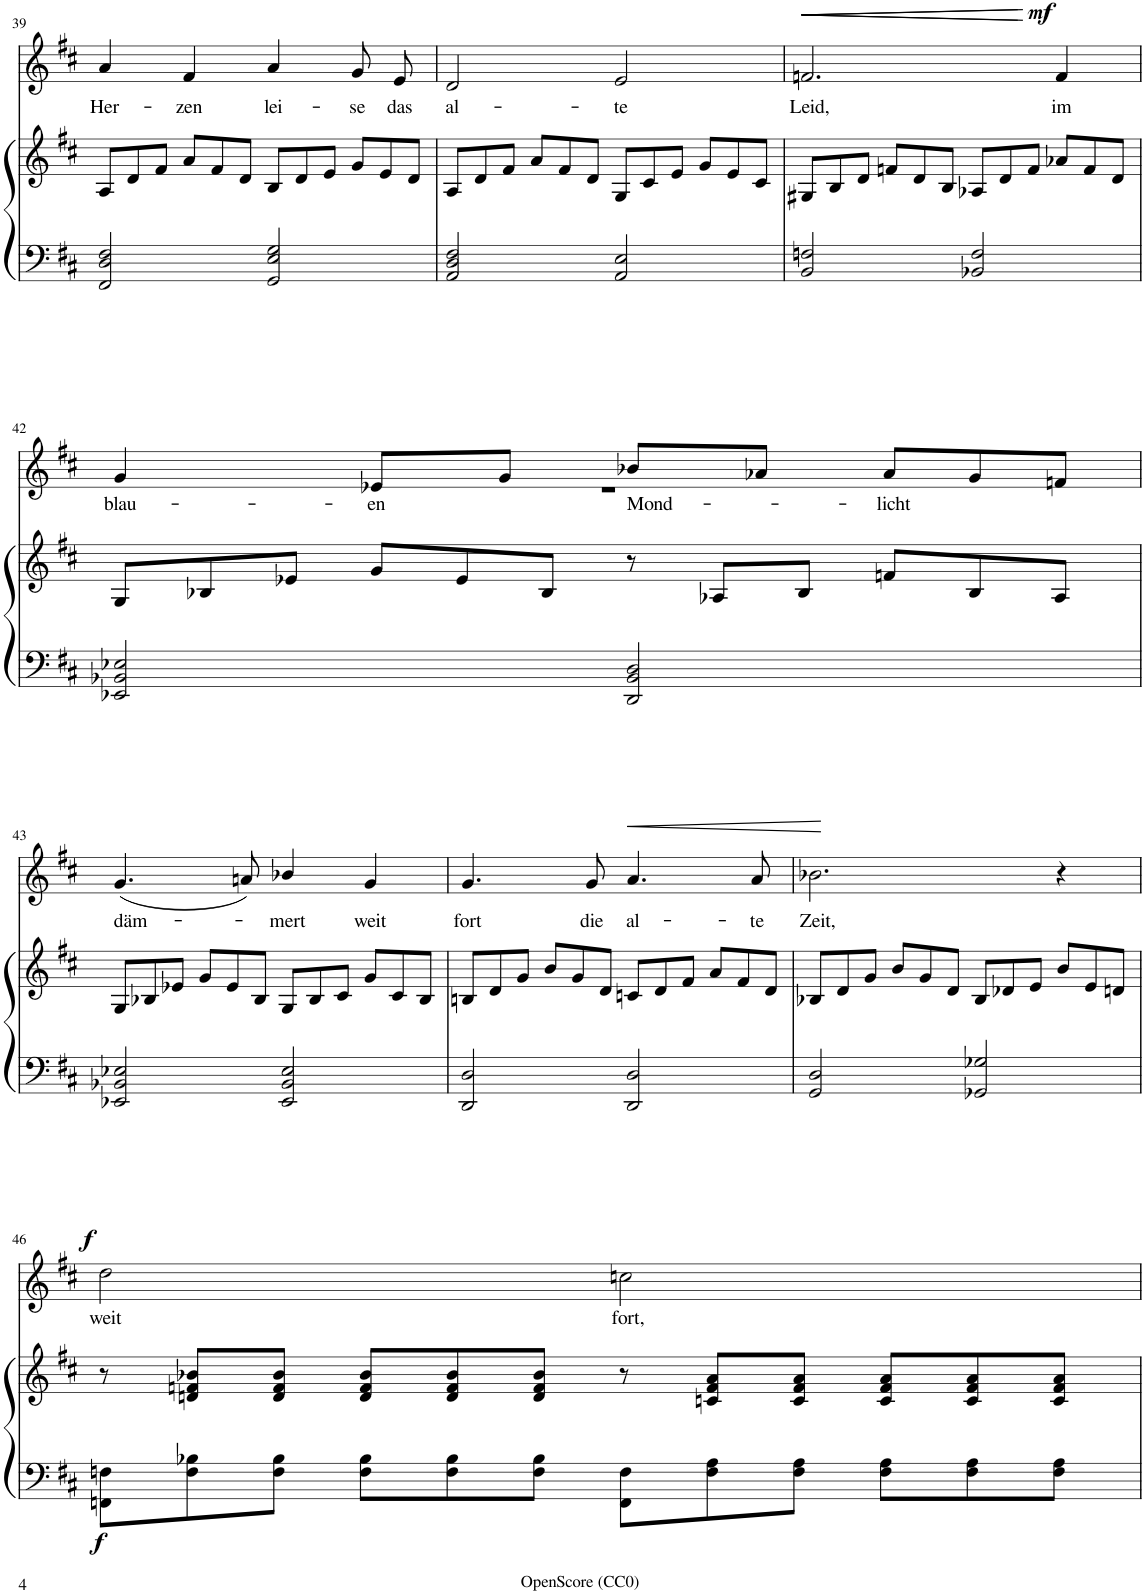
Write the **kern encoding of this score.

**kern	**kern	**dynam	**kern	**text	**dynam
*part2	*part2	*part2	*part1	*part1	*part1
*staff3	*staff2	*staff2/3	*staff1	*staff1	*staff1
*I"Pianoforte	*	*	*I"Gesang Voice	*	*
*I'Pno	*	*	*	*	*
!!LO:PB:g=z
*clefF4	*clefG2	*	*clefG2	*	*
*k[f#c#]	*k[f#c#]	*	*k[f#c#]	*	*
*M4/4	*M4/4	*	*M4/4	*	*
*	*Xbrackettup	*	*	*	*
=39	=39	=39	=39	=39	=39
!	!	!	!	!LO:LY:b	!
2FF#/ 2D/ 2F#/	12A/L	.	4a/	Her-	.
.	12d/	.	.	.	.
.	12f#/J	.	.	.	.
!	!	!	!	!LO:LY:b	!
.	12a/L	.	4f#/	-zen	.
.	12f#/	.	.	.	.
.	12d/J	.	.	.	.
!	!	!	!	!LO:LY:b	!
2GG/ 2E/ 2G/	12B/L	.	4a/	lei-	.
.	12d/	.	.	.	.
.	12e/J	.	.	.	.
!	!	!	!	!LO:LY:b	!
.	12g/L	.	8g/	-se	.
.	12e/	.	.	.	.
!	!	!	!	!LO:LY:b	!
.	.	.	8e/	das	.
.	12d/J	.	.	.	.
=40	=40	=40	=40	=40	=40
!	!	!	!	!LO:LY:b	!
2AA/ 2D/ 2F#/	12A/L	.	2d/	al-	.
.	12d/	.	.	.	.
.	12f#/J	.	.	.	.
.	12a/L	.	.	.	.
.	12f#/	.	.	.	.
.	12d/J	.	.	.	.
!	!	!	!	!LO:LY:b	!
2AA/ 2E/	12G/L	.	2e/	-te	.
.	12c#/	.	.	.	.
.	12e/J	.	.	.	.
.	12g/L	.	.	.	.
.	12e/	.	.	.	.
.	12c#/J	.	.	.	.
=41	=41	=41	=41	=41	=41
!	!	!	!	!LO:LY:b	!LO:HP:b
!	!	!	!	!	!LO:HP:n=1:b
2BB/ 2Fn/	12G#X/L	.	2.fn/	Leid,	< <
.	12B/	.	.	.	.
.	12d/J	.	.	.	.
.	12fn/L	.	.	.	.
.	12d/	.	.	.	.
.	12B/J	.	.	.	.
2BB-X/ 2F/	12A-X/L	.	.	.	.
.	12d/	.	.	.	.
.	12f/J	.	.	.	.
!	!	!	!	!LO:LY:b	!LO:DY:n=1:a
.	12a-X/L	.	4f/	im	[ mf
.	12f/	.	.	.	.
.	12d/J	.	.	.	.
.	.	.	.	.	[
!!LO:LB:g=z
=42	=42	=42	=42	=42	=42
!	!	!	!	!LO:LY:b	!
*	*	*	*^	*	*
2EE-X/ 2BB-X/ 2E-X/	12G/L	.	4g/	1r	blau-	.
.	12B-X/	.	.	.	.	.
.	12e-X/J	.	.	.	.	.
!	!	!	!	!	!LO:LY:b	!
.	12g/L	.	8e-X/L	.	-en	.
.	12e-/	.	.	.	.	.
.	.	.	8g/J	.	.	.
.	12B-/J	.	.	.	.	.
*	*brackettup	*	*	*	*	*
!	!	!	!	!	!LO:LY:b	!
2DD/ 2BB-/ 2D/	12r	.	8b-X/L	.	Mond-	.
.	12A-X/L	.	.	.	.	.
.	.	.	8a-X/J	.	.	.
.	12B-/J	.	.	.	.	.
*	*Xbrackettup	*	*Xbrackettup	*	*	*
!	!	!	!	!	!LO:LY:b	!
.	12fn/L	.	12a-/L	.	-licht	.
.	12B-/	.	12g/	.	.	.
.	12A-/J	.	12fn/J	.	.	.
*	*	*	*v	*v	*	*
!!LO:LB:g=z
=43	=43	=43	=43	=43	=43
!	!	!	!	!LO:LY:b	!
2EE-X/ 2BB-X/ 2E-X/	12G/L	.	(4.g/	däm-	.
.	12B-X/	.	.	.	.
.	12e-X/J	.	.	.	.
.	12g/L	.	.	.	.
.	12e-/	.	.	.	.
.	.	.	8an/)	.	.
.	12B-/J	.	.	.	.
!	!	!	!	!LO:LY:b	!
2EE-/ 2BB-/ 2E-/	12G/L	.	4b-X/	-mert	.
.	12B-/	.	.	.	.
.	12c#/J	.	.	.	.
!	!	!	!	!LO:LY:b	!
.	12g/L	.	4g/	weit	.
.	12c#/	.	.	.	.
.	12B-/J	.	.	.	.
=44	=44	=44	=44	=44	=44
!	!	!	!	!LO:LY:b	!
2DD/ 2D/	12Bn/L	.	4.g/	fort	.
.	12d/	.	.	.	.
.	12g/J	.	.	.	.
.	12b/L	.	.	.	.
.	12g/	.	.	.	.
!	!	!	!	!LO:LY:b	!
.	.	.	8g/	die	.
.	12d/J	.	.	.	.
!	!	!	!	!LO:LY:b	!LO:HP:b
2DD/ 2D/	12cn/L	.	4.a/	al-	<
.	12d/	.	.	.	.
.	12f#/J	.	.	.	.
.	12a/L	.	.	.	.
.	12f#/	.	.	.	.
!	!	!	!	!LO:LY:b	!
.	.	.	8a/	-te	.
.	12d/J	.	.	.	.
.	.	.	.	.	[
=45	=45	=45	=45	=45	=45
!	!	!	!	!LO:LY:b	!
2GG/ 2D/	12B-X/L	.	2.b-X\	Zeit,	.
.	12d/	.	.	.	.
.	12g/J	.	.	.	.
.	12b/L	.	.	.	.
.	12g/	.	.	.	.
.	12d/J	.	.	.	.
2GG-X/ 2G-X/	12B-/L	.	.	.	.
.	12d-X/	.	.	.	.
.	12e/J	.	.	.	.
.	12b/L	.	4r	.	.
.	12e/	.	.	.	.
.	12dn/J	.	.	.	.
!!LO:LB:g=z
=46	=46	=46	=46	=46	=46
*Xbrackettup	*brackettup	*	*	*	*
!	!	!LO:DY:b=2	!	!LO:LY:b	!LO:DY:a
12FFn\ 12Fn\L	12r	f	2dd\	weit	f
12F\ 12B-X\	12dn/ 12fn/ 12b-X/L	.	.	.	.
12F\ 12B-\J	12d/ 12f/ 12b-/J	.	.	.	.
*	*Xbrackettup	*	*	*	*
12F\ 12B-\L	12d/ 12f/ 12b-/L	.	.	.	.
12F\ 12B-\	12d/ 12f/ 12b-/	.	.	.	.
12F\ 12B-\J	12d/ 12f/ 12b-/J	.	.	.	.
*	*brackettup	*	*	*	*
!	!	!	!	!LO:LY:b	!
12FF\ 12F\L	12r	.	2ccn\	fort,	.
12F\ 12A\	12cn/ 12f/ 12a/L	.	.	.	.
12F\ 12A\J	12c/ 12f/ 12a/J	.	.	.	.
*	*Xbrackettup	*	*	*	*
12F\ 12A\L	12c/ 12f/ 12a/L	.	.	.	.
12F\ 12A\	12c/ 12f/ 12a/	.	.	.	.
12F\ 12A\J	12c/ 12f/ 12a/J	.	.	.	.
=	=	=	=	=	=
*-	*-	*-	*-	*-	*-
